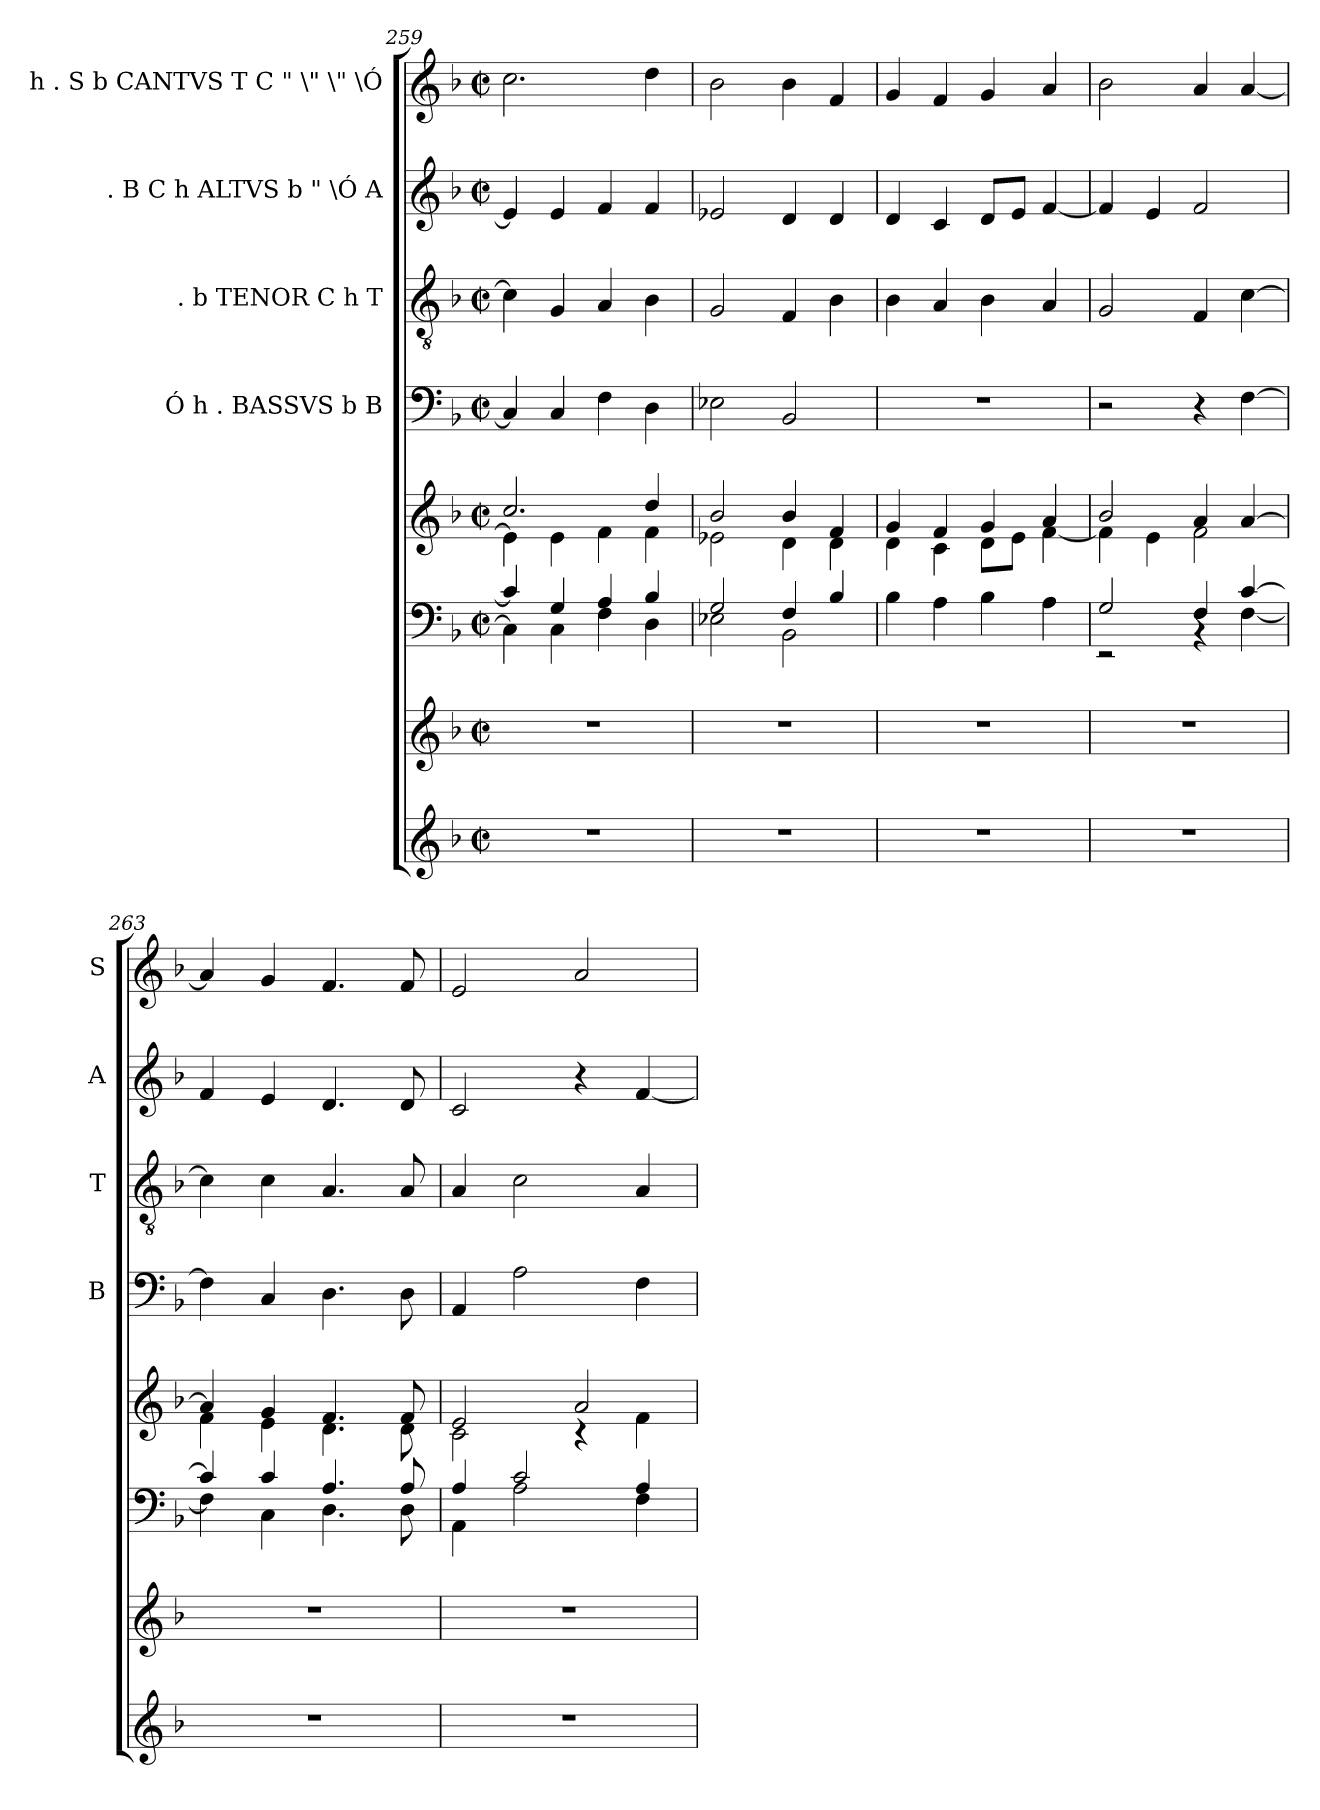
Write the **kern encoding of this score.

**kern	**kern	**kern	**kern	**kern	**kern	**kern	**kern
*part8	*part7	*part6	*part5	*part4	*part3	*part2	*part1
*staff8	*staff7	*staff6	*staff5	*staff4	*staff3	*staff2	*staff1
*	*	*	*	*I"Ó h . BASSVS b B	*I". b TENOR C h T	*I". B C h ALTVS b " \Ó A	*I"h . S b CANTVS T C " \" \" \Ó
*	*	*	*	*I'B	*I'T	*I'A	*I'S
*clefG2	*clefG2	*clefF4	*clefG2	*clefF4	*clefGv2	*clefG2	*clefG2
*k[b-]	*k[b-]	*k[b-]	*k[b-]	*k[b-]	*k[b-]	*k[b-]	*k[b-]
*F:	*F:	*F:	*F:	*F:	*F:	*F:	*F:
*M2/2	*M2/2	*M2/2	*M2/2	*M2/2	*M2/2	*M2/2	*M2/2
*met(c|)	*met(c|)	*met(c|)	*met(c|)	*met(c|)	*met(c|)	*met(c|)	*met(c|)
=259	=259	=259	=259	=259	=259	=259	=259
*	*	*^	*^	*	*	*	*
1r	1r	4c/]	4C\]	2.cc/	4e\]	4C/]	4c\]	4e/]	2.cc\
.	.	4G/	4C\	.	4e\	4C/	4G/	4e/	.
.	.	4A/	4F\	.	4f\	4F\	4A/	4f/	.
.	.	4B-/	4D\	4dd/	4f\	4D\	4B-\	4f/	4dd\
!!LO:LB:g=z
=260	=260	=260	=260	=260	=260	=260	=260	=260	=260
1r	1r	2G/	2E-X\	2b-/	2e-X\	2E-X\	2G/	2e-X/	2b-\
.	.	4F/	2BB-\	4b-/	4d\	2BB-/	4F/	4d/	4b-\
.	.	4B-/	.	4f/	4d\	.	4B-\	4d/	4f/
*	*	*v	*v	*	*	*	*	*	*
=261	=261	=261	=261	=261	=261	=261	=261	=261
1r	1r	4B-\	4g/	4d\	1r	4B-\	4d/	4g/
.	.	4A\	4f/	4c\	.	4A/	4c/	4f/
.	.	4B-\	4g/	8d\L	.	4B-\	8d/L	4g/
.	.	.	.	8e\J	.	.	8e/J	.
.	.	4A\	4a/	[<4f\	.	4A/	[<4f/	4a/
=262	=262	=262	=262	=262	=262	=262	=262	=262
*	*	*^	*	*	*	*	*	*
1r	1r	2G/	2rEE	2b-/	4f\]	2r	2G/	4f/]	2b-\
.	.	.	.	.	4e\	.	.	4e/	.
.	.	4F/	4rAA	4a/	2f\	4r	4F/	2f/	4a/
.	.	[>4c/	[<4F\	[>4a/	.	[>4F\	[>4c\	.	[<4a/
=263	=263	=263	=263	=263	=263	=263	=263	=263	=263
1r	1r	4c/]	4F\]	4a/]	4f\	4F\]	4c\]	4f/	4a/]
.	.	4c/	4C\	4g/	4e\	4C/	4c\	4e/	4g/
.	.	4.A/	4.D\	4.f/	4.d\	4.D\	4.A/	4.d/	4.f/
.	.	8A/	8D\	8f/	8d\	8D\	8A/	8d/	8f/
=264	=264	=264	=264	=264	=264	=264	=264	=264	=264
1r	1r	4A/	4AA\	2e/	2c\	4AA/	4A/	2c/	2e/
.	.	2c/	2A\	.	.	2A\	2c\	.	.
.	.	.	.	2a/	4rc	.	.	4r	2a/
.	.	4A/	4F\	.	4f\	4F\	4A/	[>4f/	.
*	*	*v	*v	*	*	*	*	*	*
*	*	*	*v	*v	*	*	*	*
=	=	=	=	=	=	=	=
*-	*-	*-	*-	*-	*-	*-	*-
